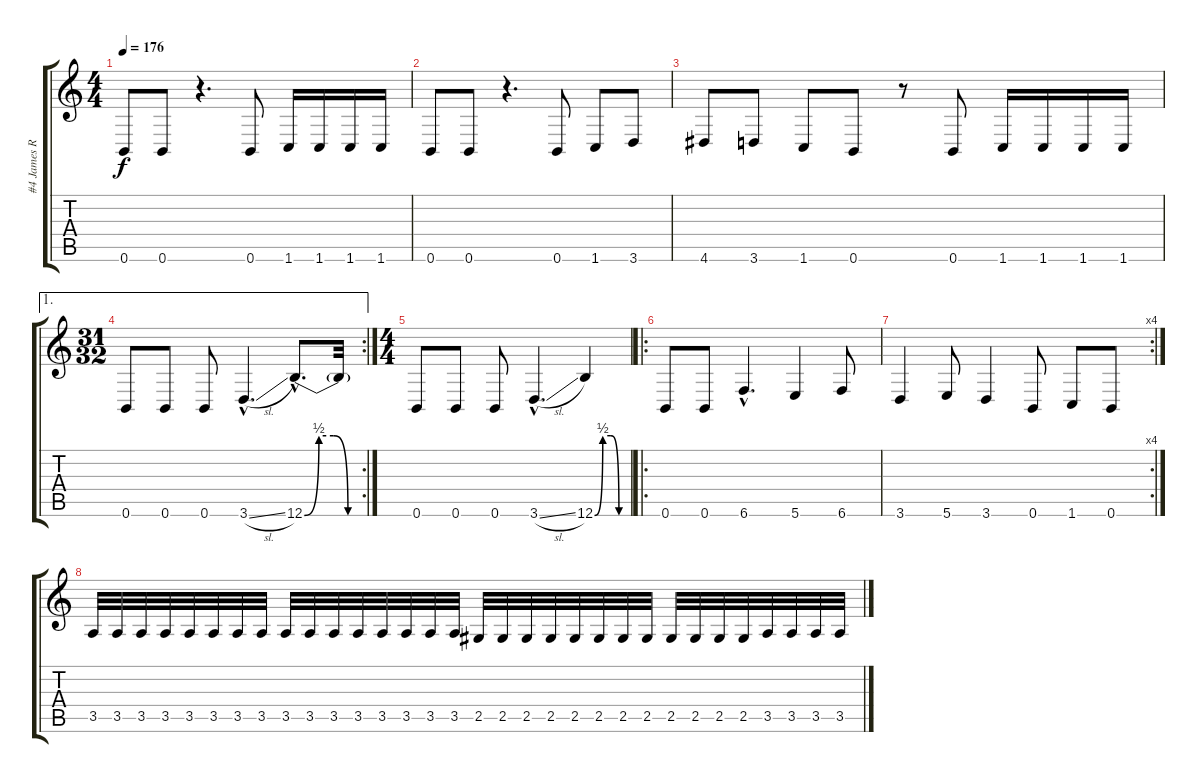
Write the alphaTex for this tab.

\track ("#4 James Root - 1nd Guitar (rythm) " "#4 James R") {instrument distortionguitar}
\staff {score tabs}
\tuning (Db4 Ab3 E3 B2 Gb2 B1) {hide}
\ts (4 4)
\tempo 176
\clef g2
\ks c
0.6.8{dy f} 0.6.8 r.4{d} 0.6.8 1.6.16 1.6.16 1.6.16 1.6.16 |
0.6.8 0.6.8 r.4{d} 0.6.8 1.6.8 3.6.8 |
4.6.8 3.6.8 1.6.8 0.6.8 r.8 0.6.8 1.6.16 1.6.16 1.6.16 1.6.16 |
\ae 1
\rc 2
\ts (31 32)
0.6.8 0.6.8 0.6.8 3.6{sl hac}.4{d} 12.6{be (custom 0 0 15 2 30 2 45 0 60 0) hac}.8{d} 12.6{t}.32 |
\ts (4 4)
0.6.8 0.6.8 0.6.8 3.6{sl hac}.4{d} 12.6{be (custom 0 0 15 2 30 2 45 0 60 0)}.4 |
\ro
0.6.8 0.6.8 6.6{hac}.4{d} 5.6.4 6.6.8 |
\rc 4
3.6.4 5.6.8 3.6.4 0.6.8 1.6.8 0.6.8 |
3.5.32 3.5.32 3.5.32 3.5.32 3.5.32 3.5.32 3.5.32 3.5.32 3.5.32 3.5.32 3.5.32 3.5.32 3.5.32 3.5.32 3.5.32 3.5.32 2.5.32 2.5.32 2.5.32 2.5.32 2.5.32 2.5.32 2.5.32 2.5.32 2.5.32 2.5.32 2.5.32 2.5.32 3.5.32 3.5.32 3.5.32 3.5.32
